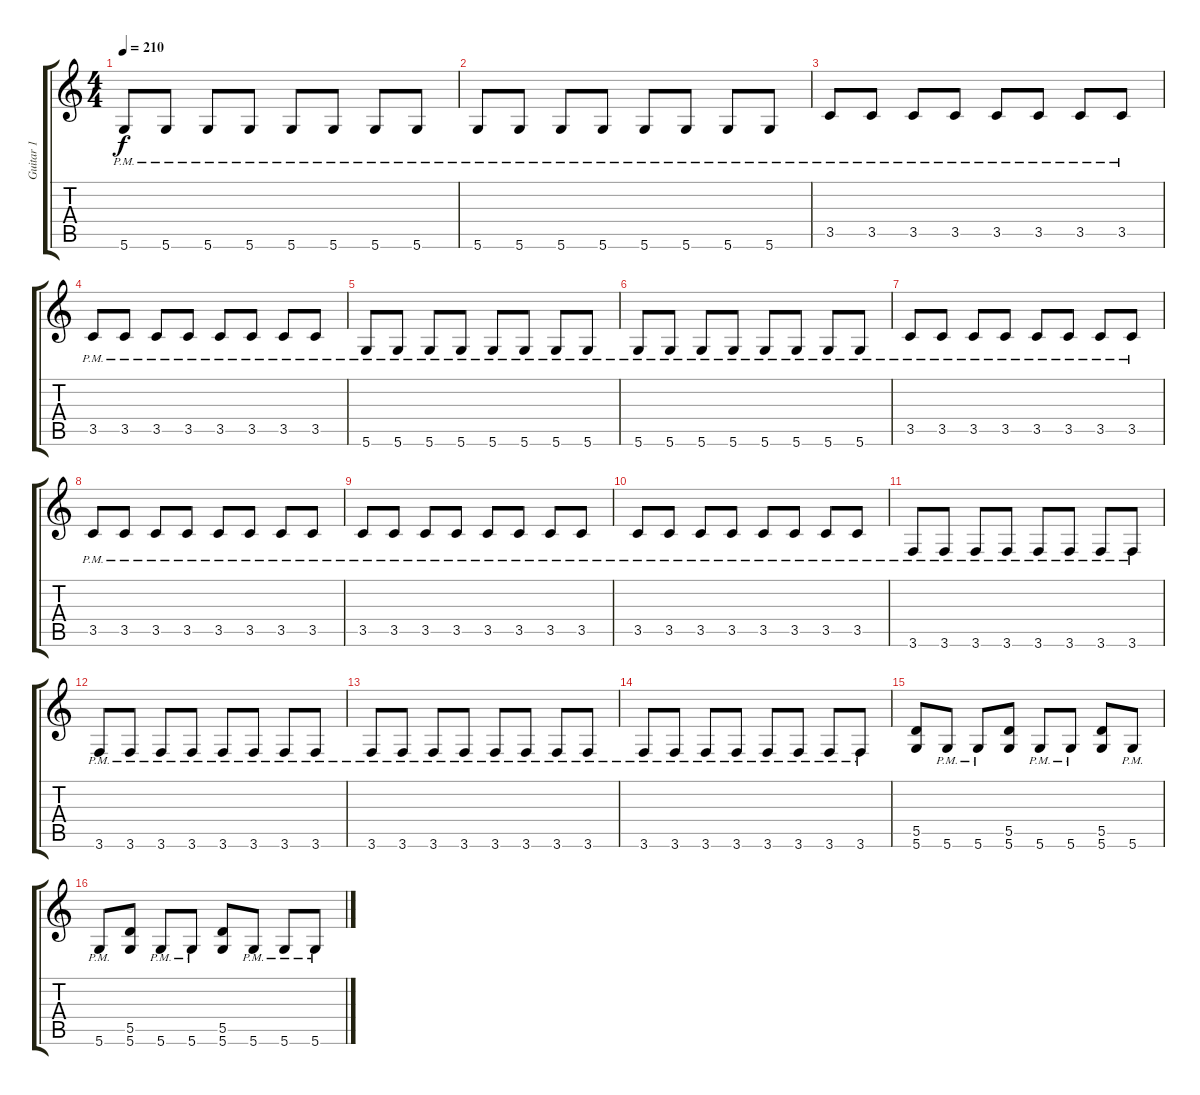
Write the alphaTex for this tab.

\track ("Guitar 1" "Guitar 1") {instrument distortionguitar}
\staff {score tabs}
\tuning (E4 B3 G3 D3 A2 D2) {hide}
\ts (4 4)
\tempo 210
\clef g2
\ks c
5.6{pm}.8{dy f} 5.6{pm}.8 5.6{pm}.8 5.6{pm}.8 5.6{pm}.8 5.6{pm}.8 5.6{pm}.8 5.6{pm}.8 |
5.6{pm}.8 5.6{pm}.8 5.6{pm}.8 5.6{pm}.8 5.6{pm}.8 5.6{pm}.8 5.6{pm}.8 5.6{pm}.8 |
3.5{pm}.8 3.5{pm}.8 3.5{pm}.8 3.5{pm}.8 3.5{pm}.8 3.5{pm}.8 3.5{pm}.8 3.5{pm}.8 |
3.5{pm}.8 3.5{pm}.8 3.5{pm}.8 3.5{pm}.8 3.5{pm}.8 3.5{pm}.8 3.5{pm}.8 3.5{pm}.8 |
5.6{pm}.8 5.6{pm}.8 5.6{pm}.8 5.6{pm}.8 5.6{pm}.8 5.6{pm}.8 5.6{pm}.8 5.6{pm}.8 |
5.6{pm}.8 5.6{pm}.8 5.6{pm}.8 5.6{pm}.8 5.6{pm}.8 5.6{pm}.8 5.6{pm}.8 5.6{pm}.8 |
3.5{pm}.8 3.5{pm}.8 3.5{pm}.8 3.5{pm}.8 3.5{pm}.8 3.5{pm}.8 3.5{pm}.8 3.5{pm}.8 |
3.5{pm}.8 3.5{pm}.8 3.5{pm}.8 3.5{pm}.8 3.5{pm}.8 3.5{pm}.8 3.5{pm}.8 3.5{pm}.8 |
3.5{pm}.8 3.5{pm}.8 3.5{pm}.8 3.5{pm}.8 3.5{pm}.8 3.5{pm}.8 3.5{pm}.8 3.5{pm}.8 |
3.5{pm}.8 3.5{pm}.8 3.5{pm}.8 3.5{pm}.8 3.5{pm}.8 3.5{pm}.8 3.5{pm}.8 3.5{pm}.8 |
3.6{pm}.8 3.6{pm}.8 3.6{pm}.8 3.6{pm}.8 3.6{pm}.8 3.6{pm}.8 3.6{pm}.8 3.6{pm}.8 |
3.6{pm}.8 3.6{pm}.8 3.6{pm}.8 3.6{pm}.8 3.6{pm}.8 3.6{pm}.8 3.6{pm}.8 3.6{pm}.8 |
3.6{pm}.8 3.6{pm}.8 3.6{pm}.8 3.6{pm}.8 3.6{pm}.8 3.6{pm}.8 3.6{pm}.8 3.6{pm}.8 |
3.6{pm}.8 3.6{pm}.8 3.6{pm}.8 3.6{pm}.8 3.6{pm}.8 3.6{pm}.8 3.6{pm}.8 3.6{pm}.8 |
(5.5 5.6).8 5.6{pm}.8 5.6{pm}.8 (5.5 5.6).8 5.6{pm}.8 5.6{pm}.8 (5.5 5.6).8 5.6{pm}.8 |
5.6{pm}.8 (5.5 5.6).8 5.6{pm}.8 5.6{pm}.8 (5.5 5.6).8 5.6{pm}.8 5.6{pm}.8 5.6{pm}.8
